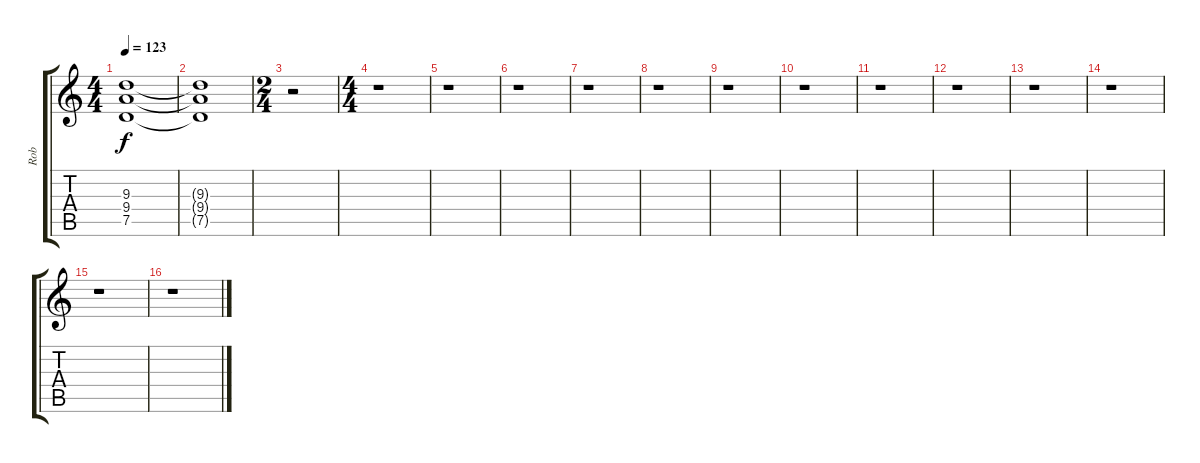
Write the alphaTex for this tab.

\track ("Rob" "Rob") {instrument distortionguitar}
\staff {score tabs}
\tuning (D4 A3 F3 C3 G2 D2) {hide}
\ts (4 4)
\tempo 123
\clef g2
\ks c
(9.3{t} 9.4{t} 7.5{t}).1{dy f} |
(9.3{t} 9.4{t} 7.5{t}).1 |
\ts (2 4)
r.2 |
\ts (4 4)
r.1 |
r.1 |
r.1 |
r.1 |
r.1 |
r.1 |
r.1 |
r.1 |
r.1 |
r.1 |
r.1 |
r.1 |
r.1
